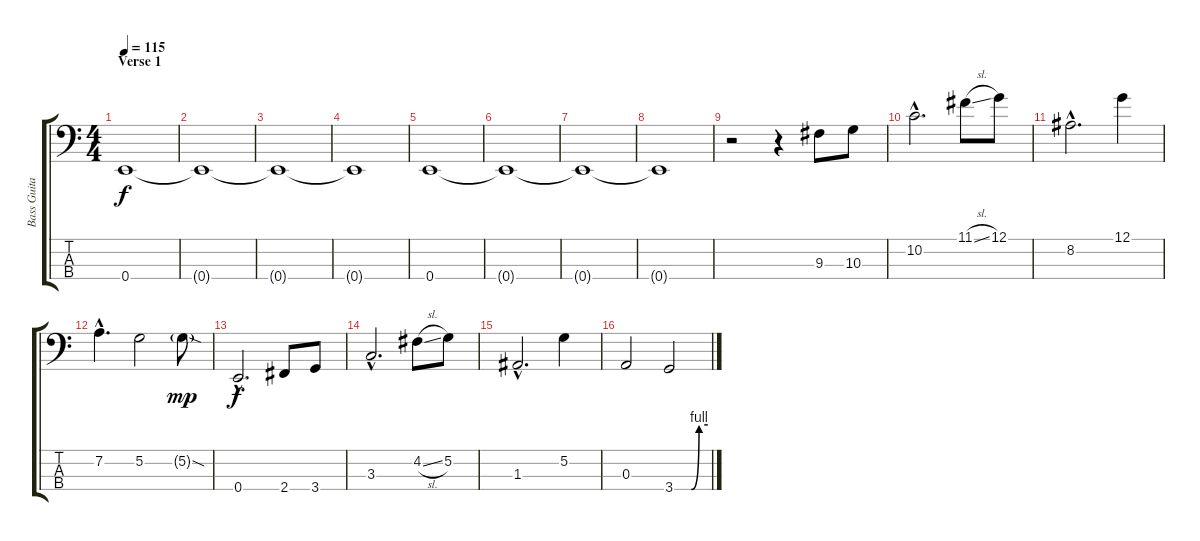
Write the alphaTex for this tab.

\track ("Bass Guitar" "Bass Guita") {instrument electricbasspick}
\staff {score tabs}
\tuning (G2 D2 A1 E1) {hide}
\ts (4 4)
\section ("" "Verse 1")
\tempo 115
\clef f4
\ks c
0.4.1{dy f} |
0.4{t}.1 |
0.4{t}.1 |
0.4{t}.1 |
0.4.1 |
0.4{t}.1 |
0.4{t}.1 |
0.4{t}.1 |
r.2 r.4 9.3.8 10.3.8 |
10.2{hac}.2{d} 11.1{sl}.8 12.1.8 |
8.2{hac}.2{d} 12.1.4 |
7.2{hac}.4{d} 5.2.2 5.2{sod g}.8{dy mp} |
0.4{hac}.2{d dy f} 2.4.8 3.4.8 |
3.3{hac}.2{d} 4.2{sl}.8 5.2.8 |
1.3{hac}.2{d} 5.2.4 |
0.3.2 3.4{be (custom 0 0 30 0 44 4 60 4)}.2
